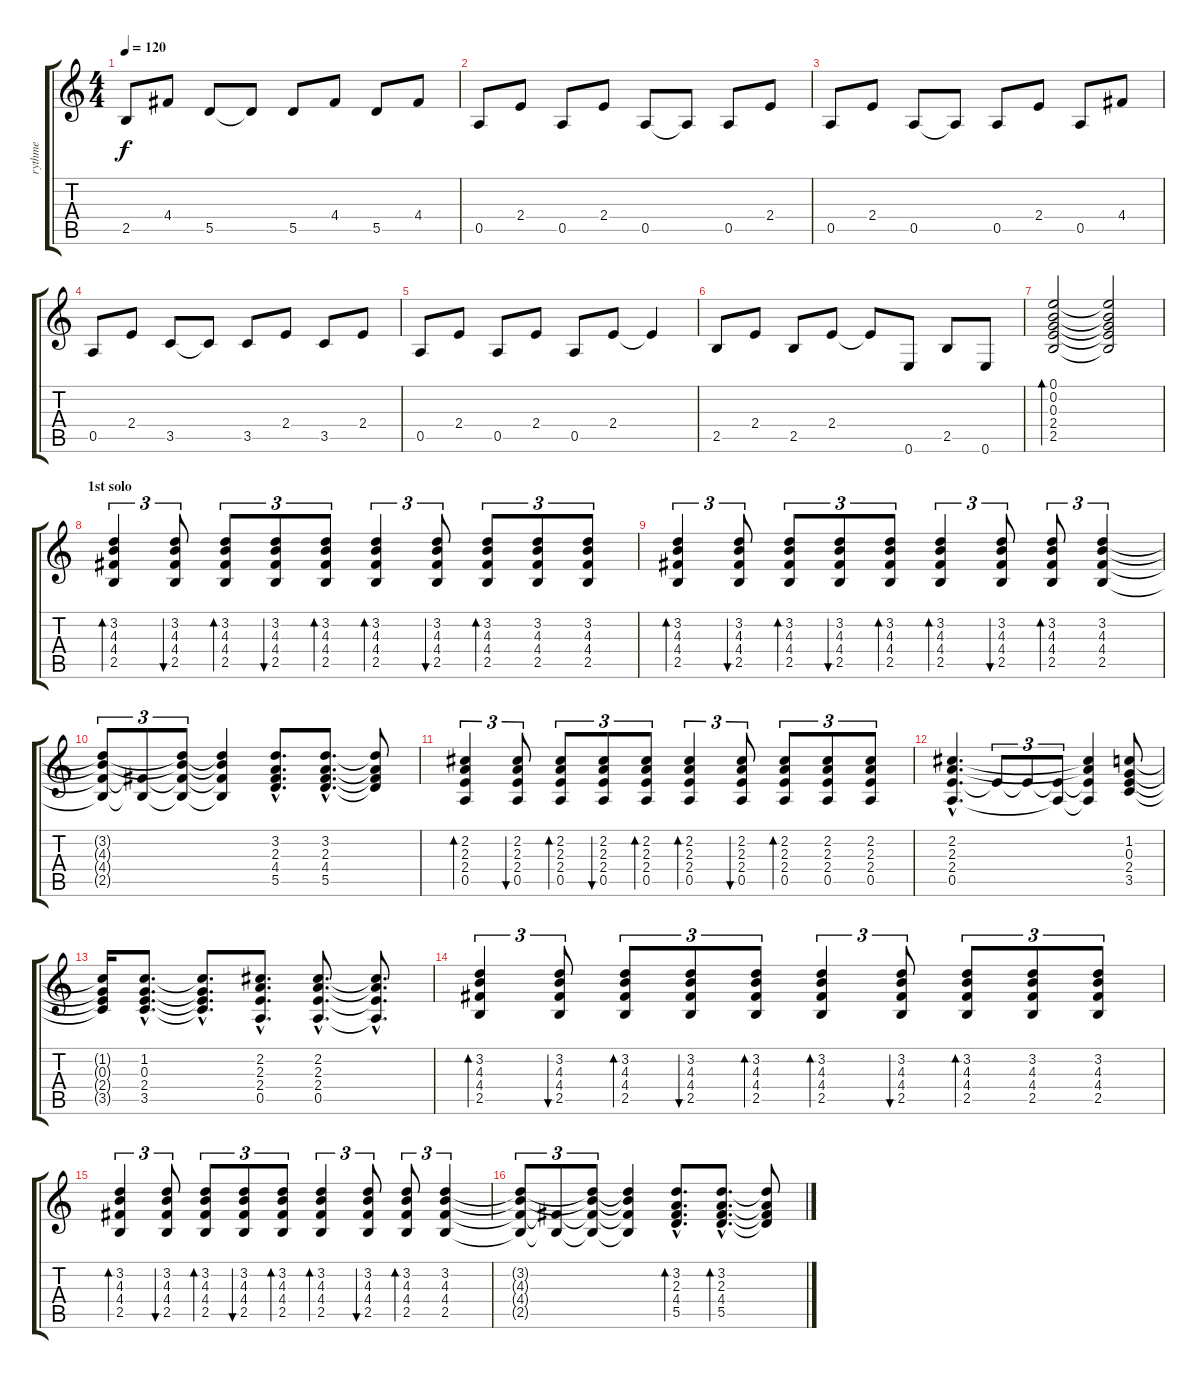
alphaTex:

\track ("rythme" "rythme") {instrument distortionguitar}
\staff {score tabs}
\tuning (E4 B3 G3 D3 A2 E2) {hide}
\ts (4 4)
\tempo 120
\clef g2
\ks c
2.5.8{dy f} 4.4.8 5.5.8 5.5{t}.8 5.5.8 4.4.8 5.5.8 4.4.8 |
0.5.8 2.4.8 0.5.8 2.4.8 0.5.8 0.5{t}.8 0.5.8 2.4.8 |
0.5.8 2.4.8 0.5.8 0.5{t}.8 0.5.8 2.4.8 0.5.8 4.4.8 |
0.5.8 2.4.8 3.5.8 3.5{t}.8 3.5.8 2.4.8 3.5.8 2.4.8 |
0.5.8 2.4.8 0.5.8 2.4.8 0.5.8 2.4.8 2.4{t}.4 |
2.5.8 2.4.8 2.5.8 2.4.8 2.4{t}.8 0.6.8 2.5.8 0.6.8 |
(0.1 0.2 0.3 2.4 2.5).2{bd 480} (0.1{t} 0.2{t} 0.3{t} 2.4{t} 2.5{t}).2 |
\section ("" "1st solo")
(3.2 4.3 4.4 2.5).4{tu (3 2) bd 30 instrument electricguitarclean} (3.2 4.3 4.4 2.5).8{tu (3 2) bu 30} (3.2 4.3 4.4 2.5).8{tu (3 2) bd 30} (3.2 4.3 4.4 2.5).8{tu (3 2) bu 30} (3.2 4.3 4.4 2.5).8{tu (3 2) bd 60} (3.2 4.3 4.4 2.5).4{tu (3 2) bd 30} (3.2 4.3 4.4 2.5).8{tu (3 2) bu 30} (3.2 4.3 4.4 2.5).8{tu (3 2) bd 30} (3.2 4.3 4.4 2.5).8{tu (3 2)} (3.2 4.3 4.4 2.5).8{tu (3 2)} |
(3.2 4.3 4.4 2.5).4{tu (3 2) bd 30} (3.2 4.3 4.4 2.5).8{tu (3 2) bu 30} (3.2 4.3 4.4 2.5).8{tu (3 2) bd 30} (3.2 4.3 4.4 2.5).8{tu (3 2) bu 30} (3.2 4.3 4.4 2.5).8{tu (3 2) bd 60} (3.2 4.3 4.4 2.5).4{tu (3 2) bd 30} (3.2 4.3 4.4 2.5).8{tu (3 2) bu 30} (3.2 4.3 4.4 2.5).8{tu (3 2) bd 30} (3.2 4.3 4.4 2.5).4{tu (3 2)} |
(3.2{t} 4.3{t} 4.4{t} 2.5{t}).8{tu (3 2)} (4.4{t} 2.5{t}).8{tu (3 2)} (3.2{t} 4.3{t} 4.4{t} 2.5{t}).8{tu (3 2)} (3.2{t} 4.3{t} 4.4{t} 2.5{t}).4 (3.2{hac} 2.3{hac} 4.4{hac} 5.5{hac}).8{d} (3.2{hac} 2.3{hac} 4.4{hac} 5.5{hac}).8{d} (3.2{t} 2.3{t} 4.4{t} 5.5{t}).8 |
(2.2 2.3 2.4 0.5).4{tu (3 2) bd 30} (2.2 2.3 2.4 0.5).8{tu (3 2) bu 30} (2.2 2.3 2.4 0.5).8{tu (3 2) bd 30} (2.2 2.3 2.4 0.5).8{tu (3 2) bu 30} (2.2 2.3 2.4 0.5).8{tu (3 2) bd 60} (2.2 2.3 2.4 0.5).4{tu (3 2) bd 30} (2.2 2.3 2.4 0.5).8{tu (3 2) bu 30} (2.2 2.3 2.4 0.5).8{tu (3 2) bd 30} (2.2 2.3 2.4 0.5).8{tu (3 2)} (2.2 2.3 2.4 0.5).8{tu (3 2)} |
(2.2{hac} 2.3{hac} 2.4{hac} 0.5{hac}).4{d} 2.4{t}.8{tu (3 2)} 2.4{t}.8{tu (3 2)} (2.4{t} 0.5{t}).8{tu (3 2)} (2.2{t} 2.3{t} 2.4{t} 0.5{t}).4 (1.2 0.3 2.4 3.5).8 |
(1.2{t} 0.3{t} 2.4{t} 3.5{t}).16 (1.2{hac} 0.3{hac} 2.4{hac} 3.5{hac}).8{d} (1.2{hac t} 0.3{hac t} 2.4{hac t} 3.5{hac t}).8{d} (2.2{hac} 2.3{hac} 2.4{hac} 0.5{hac}).8{d} (2.2{hac} 2.3{hac} 2.4{hac} 0.5{hac}).8{d} (2.2{hac t} 2.3{hac t} 2.4{hac t} 0.5{hac t}).8{d} |
(3.2 4.3 4.4 2.5).4{tu (3 2) bd 30} (3.2 4.3 4.4 2.5).8{tu (3 2) bu 30} (3.2 4.3 4.4 2.5).8{tu (3 2) bd 30} (3.2 4.3 4.4 2.5).8{tu (3 2) bu 30} (3.2 4.3 4.4 2.5).8{tu (3 2) bd 60} (3.2 4.3 4.4 2.5).4{tu (3 2) bd 30} (3.2 4.3 4.4 2.5).8{tu (3 2) bu 30} (3.2 4.3 4.4 2.5).8{tu (3 2) bd 30} (3.2 4.3 4.4 2.5).8{tu (3 2)} (3.2 4.3 4.4 2.5).8{tu (3 2)} |
(3.2 4.3 4.4 2.5).4{tu (3 2) bd 30} (3.2 4.3 4.4 2.5).8{tu (3 2) bu 30} (3.2 4.3 4.4 2.5).8{tu (3 2) bd 30} (3.2 4.3 4.4 2.5).8{tu (3 2) bu 30} (3.2 4.3 4.4 2.5).8{tu (3 2) bd 60} (3.2 4.3 4.4 2.5).4{tu (3 2) bd 30} (3.2 4.3 4.4 2.5).8{tu (3 2) bu 30} (3.2 4.3 4.4 2.5).8{tu (3 2) bd 30} (3.2 4.3 4.4 2.5).4{tu (3 2)} |
(3.2{t} 4.3{t} 4.4{t} 2.5{t}).8{tu (3 2)} (4.4{t} 2.5{t}).8{tu (3 2)} (3.2{t} 4.3{t} 4.4{t} 2.5{t}).8{tu (3 2)} (3.2{t} 4.3{t} 4.4{t} 2.5{t}).4 (3.2{hac} 2.3{hac} 4.4{hac} 5.5{hac}).8{d bd 480} (3.2{hac} 2.3{hac} 4.4{hac} 5.5{hac}).8{d bd 480} (3.2{t} 2.3{t} 4.4{t} 5.5{t}).8
